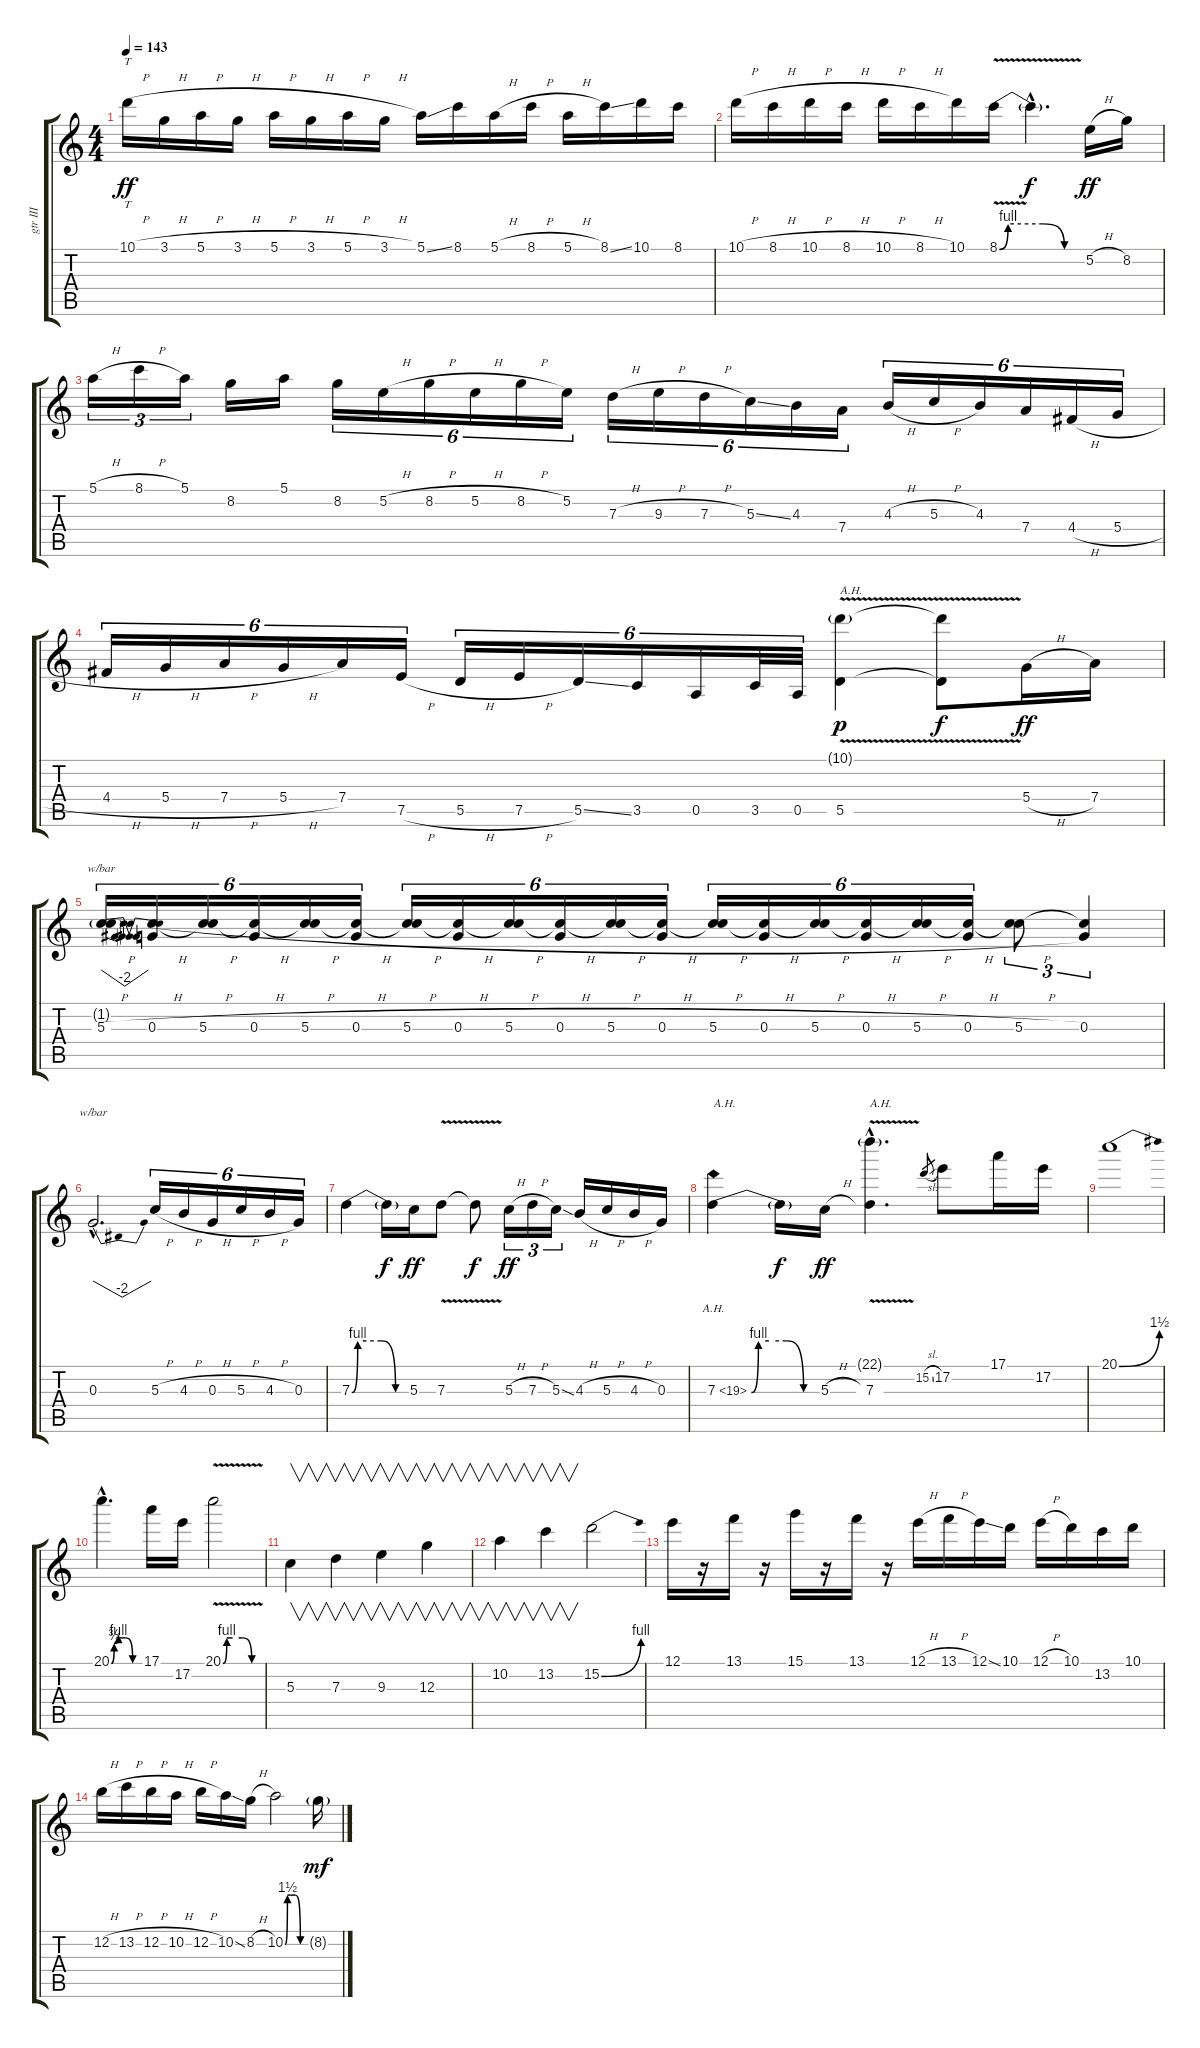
\track ("gtr III" "gtr III") {instrument overdrivenguitar}
\staff {score tabs}
\tuning (E4 B3 G3 D3 A2 E2) {hide}
\ts (4 4)
\tempo 143
\clef g2
\ks c
10.1{h}.16{tt dy ff} 3.1{h}.16 5.1{h}.16 3.1{h}.16 5.1{h}.16 3.1{h}.16 5.1{h}.16 3.1{h}.16 5.1{ss}.16 8.1.16 5.1{h}.16 8.1{h}.16 5.1{h}.16 8.1{ss}.16 10.1.16 8.1.16 |
10.1{h}.16 8.1{h}.16 10.1{h}.16 8.1{h}.16 10.1{h}.16 8.1{h}.16 10.1.16 8.1{be (custom 0 0 6 4 15 4 30 4 45 0 60 0) v}.16 8.1{hac t}.4{d dy f} 5.2{h}.16{dy ff} 8.2.16 |
5.1{h}.16{tu (3 2)} 8.1{h}.16{tu (3 2)} 5.1.16{tu (3 2)} 8.2.16 5.1.16 8.2.16{tu (6 4)} 5.2{h}.16{tu (6 4)} 8.2{h}.16{tu (6 4)} 5.2{h}.16{tu (6 4)} 8.2{h}.16{tu (6 4)} 5.2.16{tu (6 4)} 7.3{h}.16{tu (6 4)} 9.3{h}.16{tu (6 4)} 7.3{h}.16{tu (6 4)} 5.3{ss}.16{tu (6 4)} 4.3.16{tu (6 4)} 7.4.16{tu (6 4)} 4.3{h}.16{tu (6 4)} 5.3{h}.16{tu (6 4)} 4.3.16{tu (6 4)} 7.4.16{tu (6 4)} 4.4{h}.16{tu (6 4)} 5.4{h}.16{tu (6 4)} |
4.4{h}.16{tu (6 4)} 5.4{h}.16{tu (6 4)} 7.4{h}.16{tu (6 4)} 5.4{h}.16{tu (6 4)} 7.4.16{tu (6 4)} 7.5{h}.16{tu (6 4)} 5.5{h}.16{tu (6 4)} 7.5{h}.16{tu (6 4)} 5.5{ss}.16{tu (6 4)} 3.5.16{tu (6 4)} 0.5.16{tu (6 4)} 3.5.32{tu (6 4)} 0.5.32{tu (6 4)} (10.1{v g} 5.5{v}).4{txt "A.H." dy p} (10.1{t} 5.5{t}).8{dy f} 5.4{h}.16{dy ff} 7.4.16 |
(1.2{g} 5.3{h}).16{tu (6 4) tbe (dip default 0 0 30 -8 60 0)} (1.2{t} 0.3{h}).16{tu (6 4)} (1.2{t} 5.3{h}).16{tu (6 4)} (1.2{t} 0.3{h}).16{tu (6 4)} (1.2{t} 5.3{h}).16{tu (6 4)} (1.2{t} 0.3{h}).16{tu (6 4)} (1.2{t} 5.3{h}).16{tu (6 4)} (1.2{t} 0.3{h}).16{tu (6 4)} (1.2{t} 5.3{h}).16{tu (6 4)} (1.2{t} 0.3{h}).16{tu (6 4)} (1.2{t} 5.3{h}).16{tu (6 4)} (1.2{t} 0.3{h}).16{tu (6 4)} (1.2{t} 5.3{h}).16{tu (6 4)} (1.2{t} 0.3{h}).16{tu (6 4)} (1.2{t} 5.3{h}).16{tu (6 4)} (1.2{t} 0.3{h}).16{tu (6 4)} (1.2{t} 5.3{h}).16{tu (6 4)} (1.2{t} 0.3{h}).16{tu (6 4)} (1.2{t} 5.3{h}).8{tu (3 2)} (1.2{t} 0.3).4{tu (3 2)} |
0.3{hac}.2{d tbe (dip default 0 0 30 -8 60 0)} 5.3{h}.16{tu (6 4)} 4.3{h}.16{tu (6 4)} 0.3{h}.16{tu (6 4)} 5.3{h}.16{tu (6 4)} 4.3{h}.16{tu (6 4)} 0.3.16{tu (6 4)} |
7.3{be (custom 0 0 6 4 15 4 30 4 45 0 60 0)}.4 7.3{t}.16{dy f} 5.3.16{dy ff} 7.3{v}.8 7.3{t}.8{dy f} 5.3{h}.16{tu (3 2) dy ff} 7.3{h}.16{tu (3 2)} 5.3{ss}.16{tu (3 2)} 4.3{h}.16 5.3{h}.16 4.3{h}.16 0.3.16 |
7.3{be (custom 0 0 6 4 15 4 30 4 45 0 60 0) ah 12}.4{txt "A.H."} 7.3{t}.16{dy f} 5.3{h}.16{dy ff} (22.1{v g hac} 7.3{v hac}).4{d txt "A.H."} 15.2{sl}.8{gr} 17.2.8 17.1.16 17.2.16 |
20.1{be (bend 0 0 60 6)}.1 |
20.1{be (custom 0 0 6 3 15 4 30 4 45 0 60 0) hac}.4{d} 17.1.16 17.2.16 20.1{be (custom 0 0 6 4 15 4 30 4 45 0 60 0) v}.2 |
5.3.4{v} 7.3.4{v} 9.3.4{v} 12.3.4{v} |
10.2.4{v} 13.2.4{v} 15.2{be (bend 0 0 60 4)}.2 |
12.1.16{volume 0} r.16 13.1.16 r.16 15.1.16 r.16 13.1.16 r.16 12.1{h}.16 13.1{h}.16 12.1{ss}.16 10.1.16 12.1{h}.16 10.1.16 13.2.16 10.1.16 |
12.2{h}.16 13.2{h}.16 12.2{h}.16 10.2{h}.16 12.2{h}.16 10.2{ss}.16 8.2{h}.16 10.2{be (custom 0 0 7 6 15 6 30 6 45 0 60 0)}.2 8.2{g}.16{dy mf}
